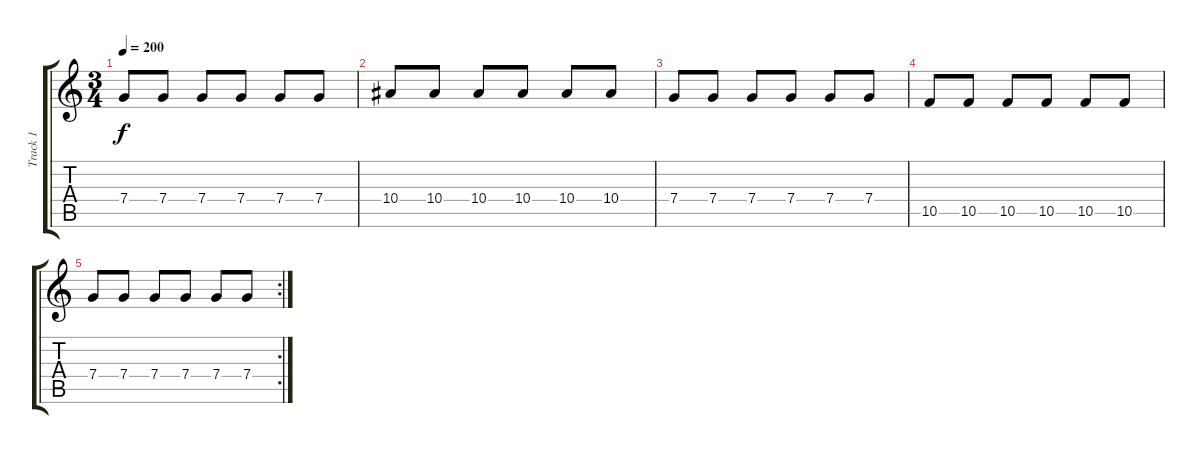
\track ("Track 1" "Track 1") {instrument electricguitarclean}
\staff {score tabs}
\tuning (D4 A3 F3 C3 G2 C2) {hide}
\ts (3 4)
\tempo 200
\clef g2
\ks c
7.4.8{dy f} 7.4.8 7.4.8 7.4.8 7.4.8 7.4.8 |
10.4.8{instrument distortionguitar} 10.4.8 10.4.8 10.4.8 10.4.8 10.4.8 |
7.4.8 7.4.8 7.4.8 7.4.8 7.4.8 7.4.8 |
10.5.8 10.5.8 10.5.8 10.5.8 10.5.8 10.5.8 |
\rc 2
7.4.8 7.4.8 7.4.8 7.4.8 7.4.8 7.4.8
